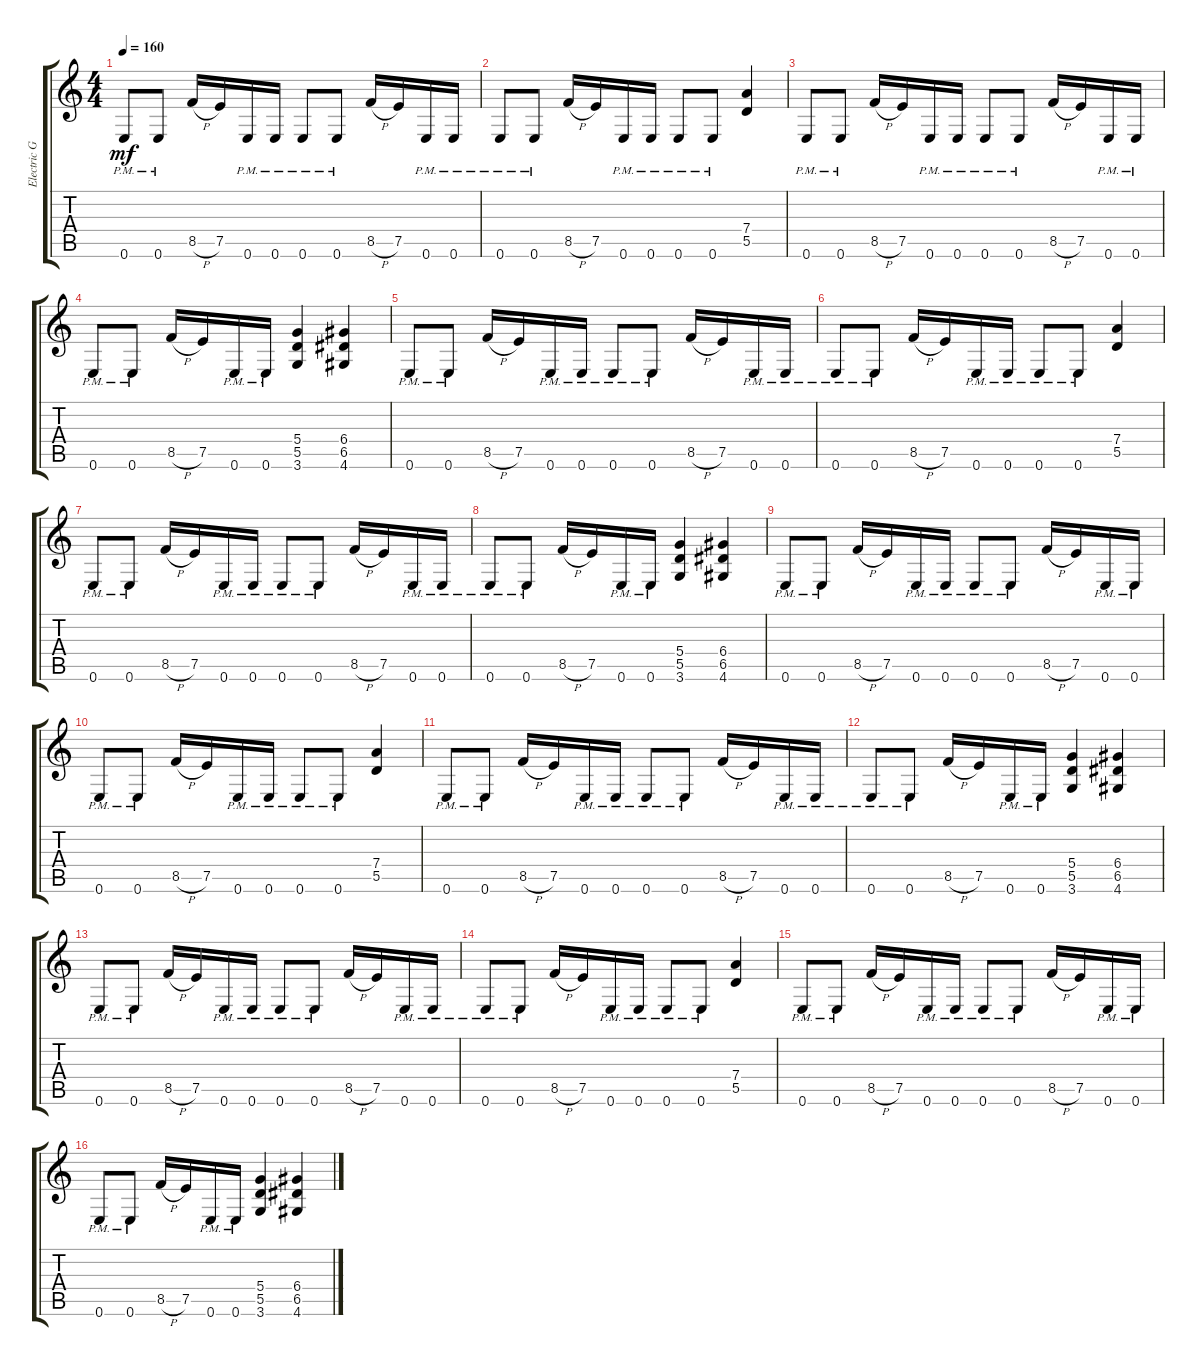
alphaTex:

\track ("Electric Guitar" "Electric G") {instrument distortionguitar}
\staff {score tabs}
\tuning (E4 B3 G3 D3 A2 E2) {hide}
\ts (4 4)
\tempo 160
\clef g2
\ks c
0.6{pm}.8{dy mf instrument distortionguitar} 0.6{pm}.8 8.5{h}.16 7.5.16 0.6{pm}.16 0.6{pm}.16 0.6{pm}.8 0.6{pm}.8 8.5{h}.16 7.5.16 0.6{pm}.16 0.6{pm}.16 |
0.6{pm}.8 0.6{pm}.8 8.5{h}.16 7.5.16 0.6{pm}.16 0.6{pm}.16 0.6{pm}.8 0.6{pm}.8 (7.4 5.5).4 |
0.6{pm}.8 0.6{pm}.8 8.5{h}.16 7.5.16 0.6{pm}.16 0.6{pm}.16 0.6{pm}.8 0.6{pm}.8 8.5{h}.16 7.5.16 0.6{pm}.16 0.6{pm}.16 |
0.6{pm}.8 0.6{pm}.8 8.5{h}.16 7.5.16 0.6{pm}.16 0.6{pm}.16 (5.4 5.5 3.6).4 (6.4 6.5 4.6).4 |
0.6{pm}.8 0.6{pm}.8 8.5{h}.16 7.5.16 0.6{pm}.16 0.6{pm}.16 0.6{pm}.8 0.6{pm}.8 8.5{h}.16 7.5.16 0.6{pm}.16 0.6{pm}.16 |
0.6{pm}.8 0.6{pm}.8 8.5{h}.16 7.5.16 0.6{pm}.16 0.6{pm}.16 0.6{pm}.8 0.6{pm}.8 (7.4 5.5).4 |
0.6{pm}.8 0.6{pm}.8 8.5{h}.16 7.5.16 0.6{pm}.16 0.6{pm}.16 0.6{pm}.8 0.6{pm}.8 8.5{h}.16 7.5.16 0.6{pm}.16 0.6{pm}.16 |
0.6{pm}.8 0.6{pm}.8 8.5{h}.16 7.5.16 0.6{pm}.16 0.6{pm}.16 (5.4 5.5 3.6).4 (6.4 6.5 4.6).4 |
0.6{pm}.8 0.6{pm}.8 8.5{h}.16 7.5.16 0.6{pm}.16 0.6{pm}.16 0.6{pm}.8 0.6{pm}.8 8.5{h}.16 7.5.16 0.6{pm}.16 0.6{pm}.16 |
0.6{pm}.8 0.6{pm}.8 8.5{h}.16 7.5.16 0.6{pm}.16 0.6{pm}.16 0.6{pm}.8 0.6{pm}.8 (7.4 5.5).4 |
0.6{pm}.8 0.6{pm}.8 8.5{h}.16 7.5.16 0.6{pm}.16 0.6{pm}.16 0.6{pm}.8 0.6{pm}.8 8.5{h}.16 7.5.16 0.6{pm}.16 0.6{pm}.16 |
0.6{pm}.8 0.6{pm}.8 8.5{h}.16 7.5.16 0.6{pm}.16 0.6{pm}.16 (5.4 5.5 3.6).4 (6.4 6.5 4.6).4 |
0.6{pm}.8 0.6{pm}.8 8.5{h}.16 7.5.16 0.6{pm}.16 0.6{pm}.16 0.6{pm}.8 0.6{pm}.8 8.5{h}.16 7.5.16 0.6{pm}.16 0.6{pm}.16 |
0.6{pm}.8 0.6{pm}.8 8.5{h}.16 7.5.16 0.6{pm}.16 0.6{pm}.16 0.6{pm}.8 0.6{pm}.8 (7.4 5.5).4 |
0.6{pm}.8 0.6{pm}.8 8.5{h}.16 7.5.16 0.6{pm}.16 0.6{pm}.16 0.6{pm}.8 0.6{pm}.8 8.5{h}.16 7.5.16 0.6{pm}.16 0.6{pm}.16 |
0.6{pm}.8 0.6{pm}.8 8.5{h}.16 7.5.16 0.6{pm}.16 0.6{pm}.16 (5.4 5.5 3.6).4 (6.4 6.5 4.6).4
